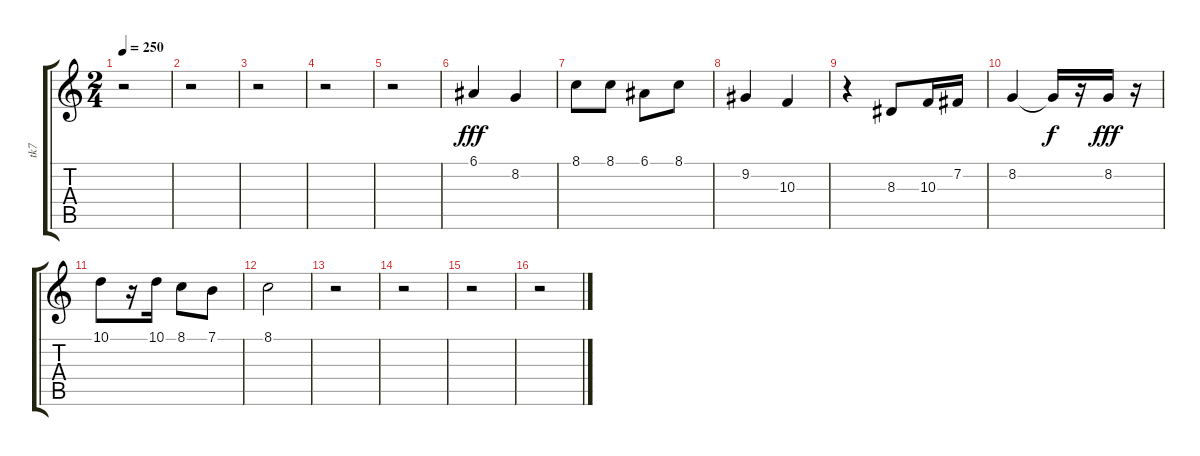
\track ("tk7" "tk7") {instrument accordion}
\staff {score tabs}
\tuning (E4 B3 G3 D3 A2 E2) {hide}
\ts (2 4)
\tempo 250
\clef g2
\ks c
r.2{dy fff} |
r.2 |
r.2 |
r.2 |
r.2 |
6.1.4 8.2.4 |
8.1.8 8.1.8 6.1.8 8.1.8 |
9.2.4 10.3.4 |
r.4 8.3.8 10.3.16 7.2.16 |
8.2.4 8.2{t}.16{dy f} r.16 8.2.16{dy fff} r.16 |
10.1.8 r.16 10.1.16 8.1.8 7.1.8 |
8.1.2 |
r.2 |
r.2 |
r.2 |
r.2
